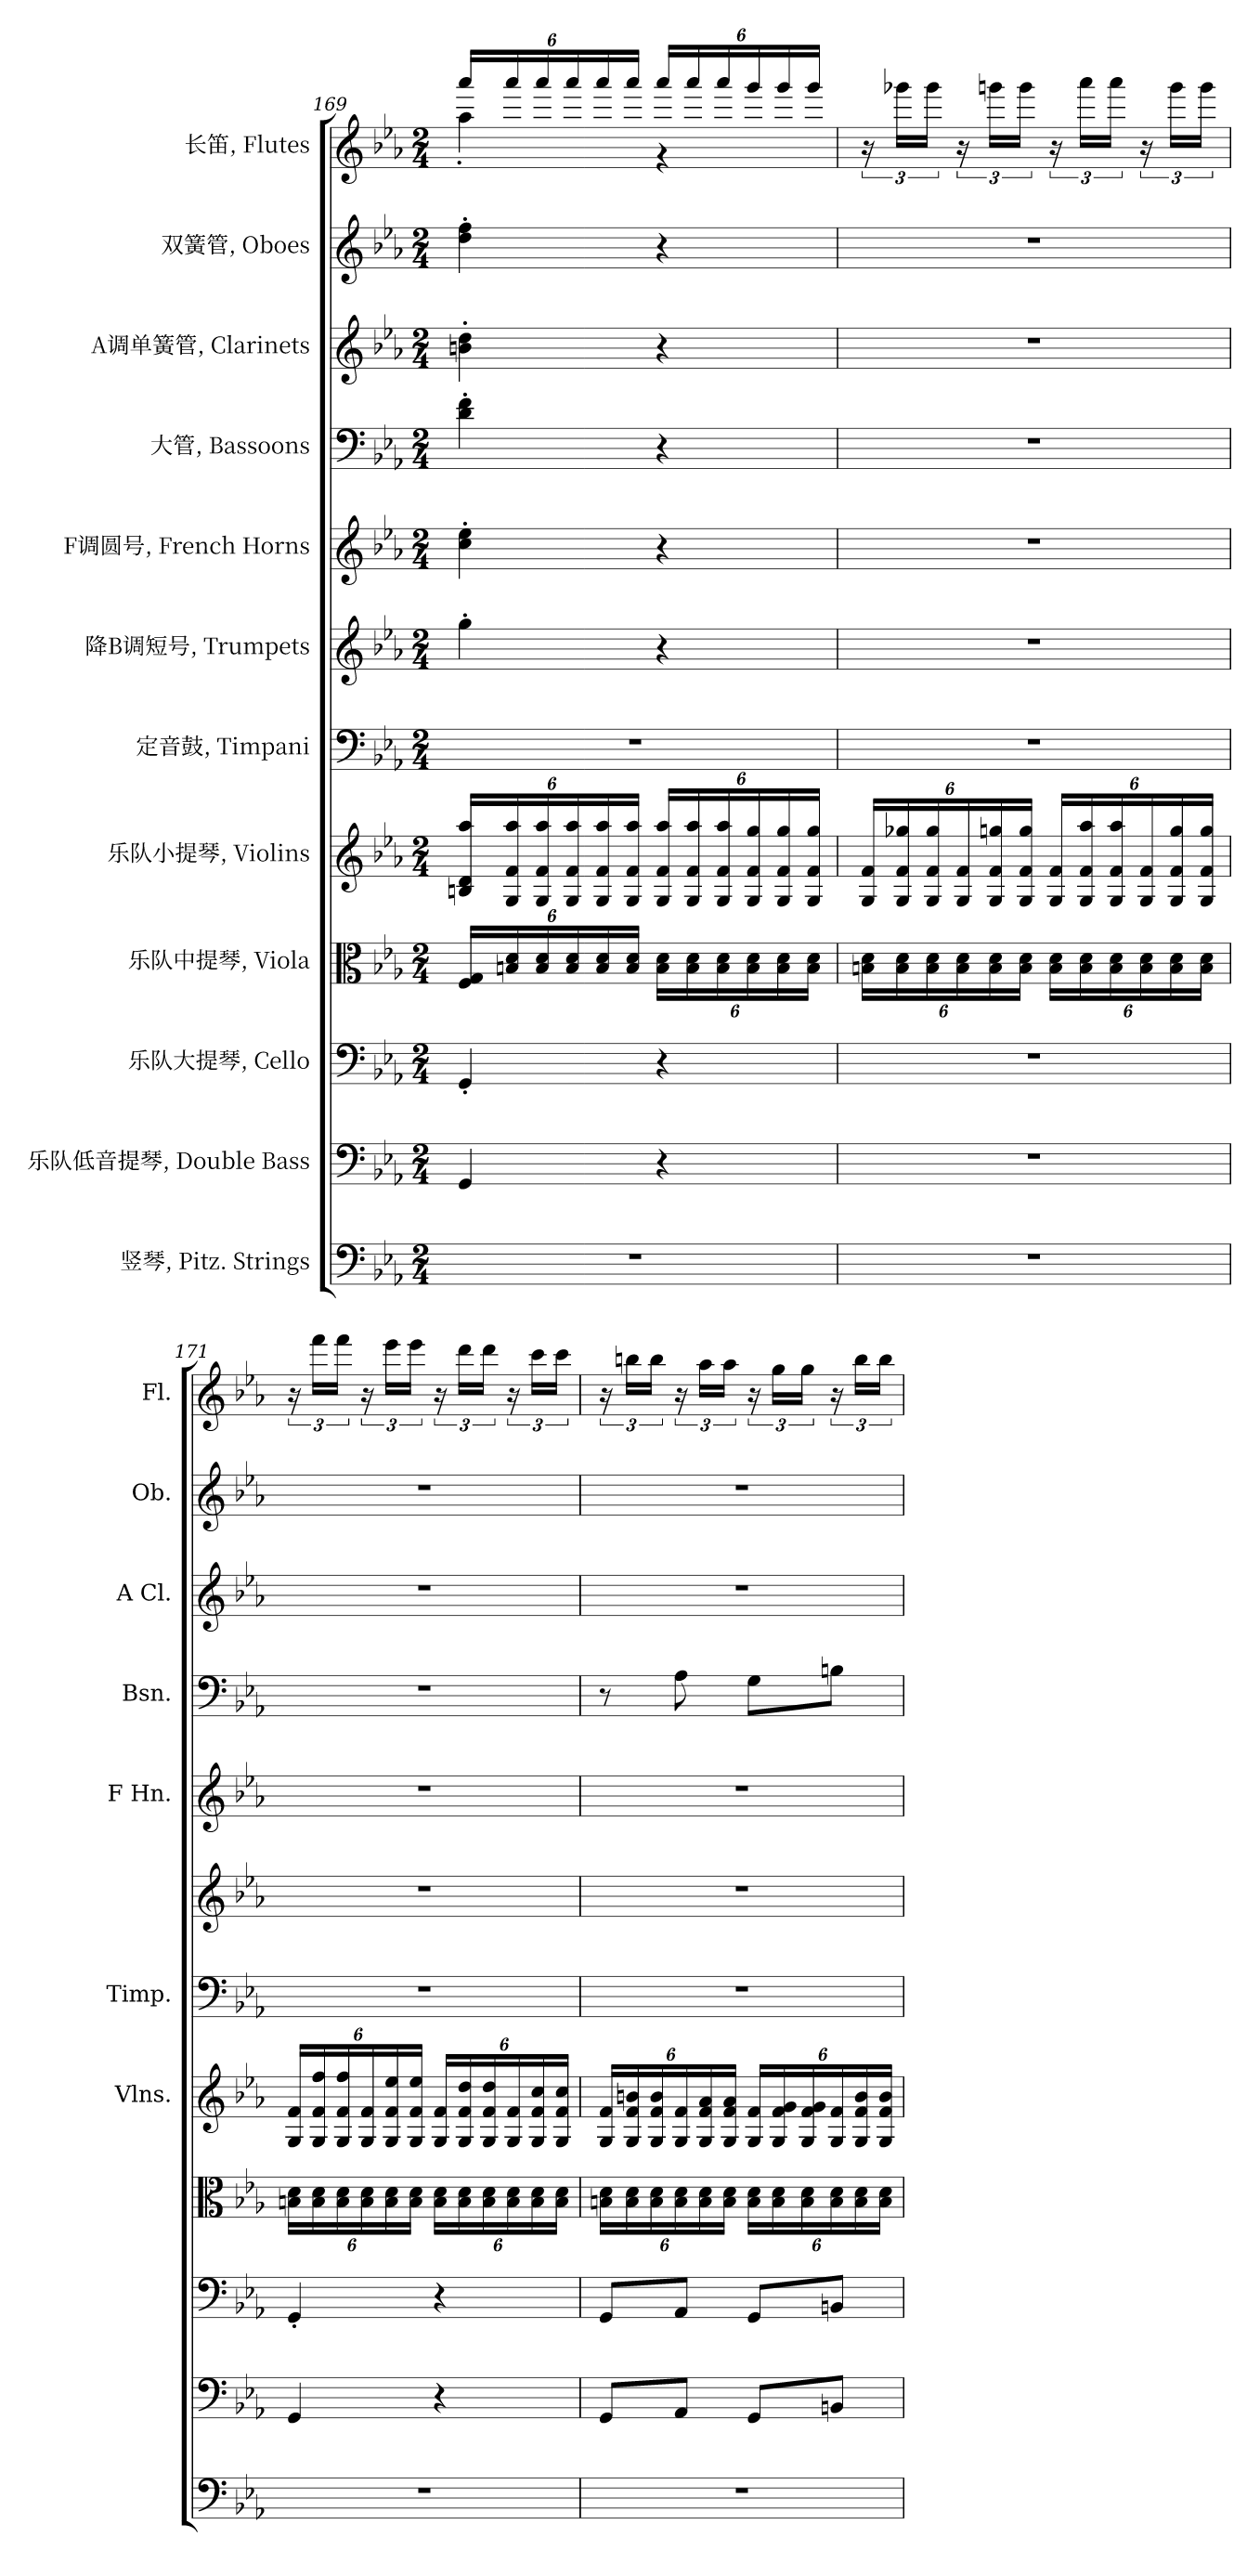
**kern	**kern	**kern	**kern	**kern	**kern	**kern	**kern	**kern	**kern	**kern	**kern
*part12	*part11	*part10	*part9	*part8	*part7	*part6	*part5	*part4	*part3	*part2	*part1
*staff12	*staff11	*staff10	*staff9	*staff8	*staff7	*staff6	*staff5	*staff4	*staff3	*staff2	*staff1
*I"竖琴, Pitz. Strings	*I"乐队低音提琴, Double Bass	*I"乐队大提琴, Cello	*I"乐队中提琴, Viola	*I"乐队小提琴, Violins	*I"定音鼓, Timpani	*I"降B调短号, Trumpets	*I"F调圆号, French Horns	*I"大管, Bassoons	*I"A调单簧管, Clarinets	*I"双簧管, Oboes	*I"长笛, Flutes
*	*	*	*	*I'Vlns.	*I'Timp.	*	*I'F Hn.	*I'Bsn.	*I'A Cl.	*I'Ob.	*I'Fl.
!!LO:PB:g=z
*clefF4	*clefF4	*clefF4	*clefC3	*clefG2	*clefF4	*clefG2	*clefG2	*clefF4	*clefG2	*clefG2	*clefG2
*	*ITrd7c12	*	*	*	*	*ITrd1c2	*ITrd4c7	*	*ITrd2c3	*	*
*k[b-e-a-]	*k[b-e-a-]	*k[b-e-a-]	*k[b-e-a-]	*k[b-e-a-]	*k[b-e-a-]	*k[b-e-a-d-g-]	*k[b-e-a-d-]	*k[b-e-a-]	*k[]	*k[b-e-a-]	*k[b-e-a-]
*M2/4	*M2/4	*M2/4	*M2/4	*M2/4	*M2/4	*M2/4	*M2/4	*M2/4	*M2/4	*M2/4	*M2/4
*	*	*	*Xbrackettup	*Xbrackettup	*	*	*	*	*	*	*Xbrackettup
=169	=169	=169	=169	=169	=169	=169	=169	=169	=169	=169	=169
*	*	*	*	*	*	*	*	*	*	*	*^
2r	4GGG/	4GG'/	24F/ 24G/LL	24Bn/ 24d/ 24aa-/LL	2r	4ff'\	4f\' 4a-\'	4d\' 4f\'	4g#X\' 4b\'	4dd\' 4ff\'	24aaa-/LL	4aa-'\
.	.	.	24Bn/ 24d/	24G/ 24f/ 24aa-/	.	.	.	.	.	.	24aaa-/	.
.	.	.	24B/ 24d/	24G/ 24f/ 24aa-/	.	.	.	.	.	.	24aaa-/	.
.	.	.	24B/ 24d/	24G/ 24f/ 24aa-/	.	.	.	.	.	.	24aaa-/	.
.	.	.	24B/ 24d/	24G/ 24f/ 24aa-/	.	.	.	.	.	.	24aaa-/	.
.	.	.	24B/ 24d/JJ	24G/ 24f/ 24aa-/JJ	.	.	.	.	.	.	24aaa-/JJ	.
.	4r	4r	24B\ 24d\LL	24G/ 24f/ 24aa-/LL	.	4r	4r	4r	4r	4r	24aaa-/LL	4r
.	.	.	24B\ 24d\	24G/ 24f/ 24aa-/	.	.	.	.	.	.	24aaa-/	.
.	.	.	24B\ 24d\	24G/ 24f/ 24aa-/	.	.	.	.	.	.	24aaa-/	.
.	.	.	24B\ 24d\	24G/ 24f/ 24gg/	.	.	.	.	.	.	24ggg/	.
.	.	.	24B\ 24d\	24G/ 24f/ 24gg/	.	.	.	.	.	.	24ggg/	.
.	.	.	24B\ 24d\JJ	24G/ 24f/ 24gg/JJ	.	.	.	.	.	.	24ggg/JJ	.
*	*	*	*	*	*	*	*	*	*	*	*v	*v
=170	=170	=170	=170	=170	=170	=170	=170	=170	=170	=170	=170
*	*	*	*	*	*	*	*	*	*	*	*brackettup
2r	2r	2r	24Bn\ 24d\LL	24G/ 24f/LL	2r	2r	2r	2r	2r	2r	24r
.	.	.	24B\ 24d\	24G/ 24f/ 24gg-X/	.	.	.	.	.	.	24ggg-X\LL
.	.	.	24B\ 24d\	24G/ 24f/ 24gg-/	.	.	.	.	.	.	24ggg-\JJ
.	.	.	24B\ 24d\	24G/ 24f/	.	.	.	.	.	.	24r
.	.	.	24B\ 24d\	24G/ 24f/ 24ggn/	.	.	.	.	.	.	24gggn\LL
.	.	.	24B\ 24d\JJ	24G/ 24f/ 24gg/JJ	.	.	.	.	.	.	24ggg\JJ
.	.	.	24B\ 24d\LL	24G/ 24f/LL	.	.	.	.	.	.	24r
.	.	.	24B\ 24d\	24G/ 24f/ 24aa-/	.	.	.	.	.	.	24aaa-\LL
.	.	.	24B\ 24d\	24G/ 24f/ 24aa-/	.	.	.	.	.	.	24aaa-\JJ
.	.	.	24B\ 24d\	24G/ 24f/	.	.	.	.	.	.	24r
.	.	.	24B\ 24d\	24G/ 24f/ 24gg/	.	.	.	.	.	.	24ggg\LL
.	.	.	24B\ 24d\JJ	24G/ 24f/ 24gg/JJ	.	.	.	.	.	.	24ggg\JJ
!!LO:PB:g=z
=171	=171	=171	=171	=171	=171	=171	=171	=171	=171	=171	=171
2r	4GGG/	4GG'/	24Bn\ 24d\LL	24G/ 24f/LL	2r	2r	2r	2r	2r	2r	24r
.	.	.	24B\ 24d\	24G/ 24f/ 24ff/	.	.	.	.	.	.	24fff\LL
.	.	.	24B\ 24d\	24G/ 24f/ 24ff/	.	.	.	.	.	.	24fff\JJ
.	.	.	24B\ 24d\	24G/ 24f/	.	.	.	.	.	.	24r
.	.	.	24B\ 24d\	24G/ 24f/ 24ee-/	.	.	.	.	.	.	24eee-\LL
.	.	.	24B\ 24d\JJ	24G/ 24f/ 24ee-/JJ	.	.	.	.	.	.	24eee-\JJ
.	4r	4r	24B\ 24d\LL	24G/ 24f/LL	.	.	.	.	.	.	24r
.	.	.	24B\ 24d\	24G/ 24f/ 24dd/	.	.	.	.	.	.	24ddd\LL
.	.	.	24B\ 24d\	24G/ 24f/ 24dd/	.	.	.	.	.	.	24ddd\JJ
.	.	.	24B\ 24d\	24G/ 24f/	.	.	.	.	.	.	24r
.	.	.	24B\ 24d\	24G/ 24f/ 24cc/	.	.	.	.	.	.	24ccc\LL
.	.	.	24B\ 24d\JJ	24G/ 24f/ 24cc/JJ	.	.	.	.	.	.	24ccc\JJ
=172	=172	=172	=172	=172	=172	=172	=172	=172	=172	=172	=172
2r	8GGG/L	8GG/L	24Bn\ 24d\LL	24G/ 24f/LL	2r	2r	2r	8r	2r	2r	24r
.	.	.	24B\ 24d\	24G/ 24f/ 24bn/	.	.	.	.	.	.	24bbn\LL
.	.	.	24B\ 24d\	24G/ 24f/ 24b/	.	.	.	.	.	.	24bb\JJ
.	8AAA-/J	8AA-/J	24B\ 24d\	24G/ 24f/	.	.	.	8A-\	.	.	24r
.	.	.	24B\ 24d\	24G/ 24f/ 24a-/	.	.	.	.	.	.	24aa-\LL
.	.	.	24B\ 24d\JJ	24G/ 24f/ 24a-/JJ	.	.	.	.	.	.	24aa-\JJ
.	8GGG/L	8GG/L	24B\ 24d\LL	24G/ 24f/LL	.	.	.	8G\L	.	.	24r
.	.	.	24B\ 24d\	24G/ 24f/ 24g/	.	.	.	.	.	.	24gg\LL
.	.	.	24B\ 24d\	24G/ 24f/ 24g/	.	.	.	.	.	.	24gg\JJ
.	8BBBn/J	8BBn/J	24B\ 24d\	24G/ 24f/	.	.	.	8Bn\J	.	.	24r
.	.	.	24B\ 24d\	24G/ 24f/ 24b/	.	.	.	.	.	.	24bb\LL
.	.	.	24B\ 24d\JJ	24G/ 24f/ 24b/JJ	.	.	.	.	.	.	24bb\JJ
=	=	=	=	=	=	=	=	=	=	=	=
*-	*-	*-	*-	*-	*-	*-	*-	*-	*-	*-	*-
